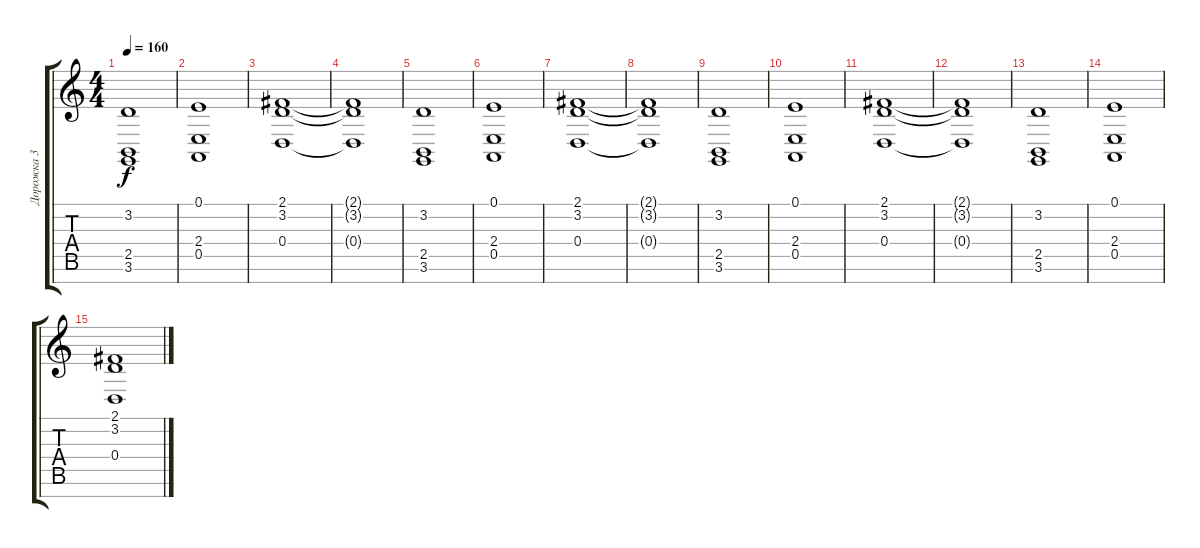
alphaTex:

\track ("Дорожка 3" "Дорожка 3") {instrument stringensemble1}
\staff {score tabs}
\tuning (E4 B3 G3 D3 A2 E2 B1) {hide}
\ts (4 4)
\tempo 160
\clef g2
\ks c
(3.2 2.5 3.6).1{dy f} |
(0.1 2.4 0.5).1 |
(2.1 3.2 0.4).1 |
(2.1{t} 3.2{t} 0.4{t}).1 |
(3.2 2.5 3.6).1 |
(0.1 2.4 0.5).1 |
(2.1 3.2 0.4).1 |
(2.1{t} 3.2{t} 0.4{t}).1 |
(3.2 2.5 3.6).1 |
(0.1 2.4 0.5).1 |
(2.1 3.2 0.4).1 |
(2.1{t} 3.2{t} 0.4{t}).1 |
(3.2 2.5 3.6).1 |
(0.1 2.4 0.5).1 |
(2.1 3.2 0.4).1
